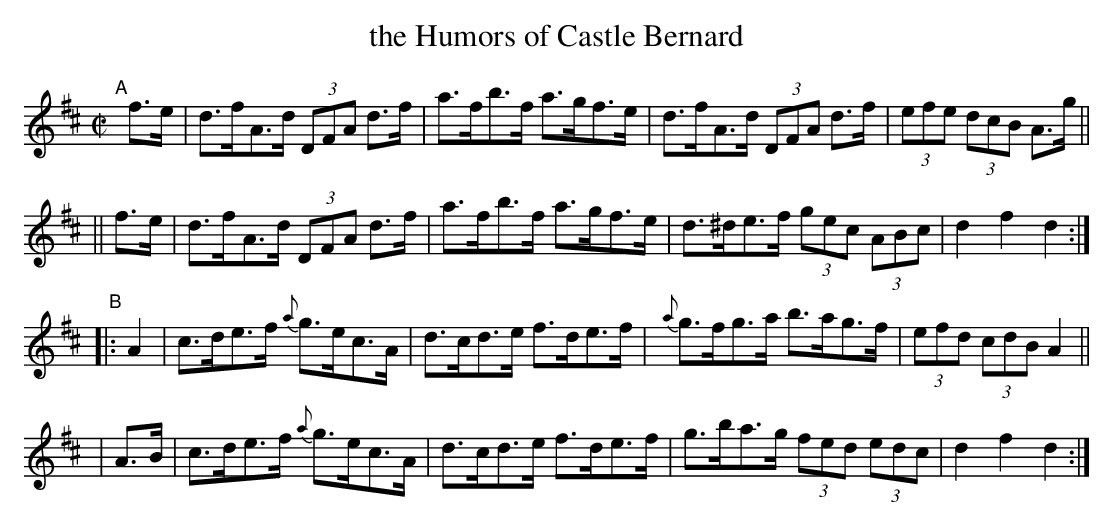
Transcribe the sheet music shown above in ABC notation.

X:1
T: the Humors of Castle Bernard
M: C|
L: 1/8
K: D
"^A"\
[|]f>e | d>fA>d (3DFA d>f | a>fb>f a>gf>e | d>fA>d  (3DFA   d>f | (3efe (3dcB A>g ||
|| f>e | d>fA>d (3DFA d>f | a>fb>f a>gf>e | d>^de>f (3gec (3ABc | d2f2    d2     :|
"^B"
|: A2 | c>de>f {a}g>ec>A | d>cd>e f>de>f | {a}g>fg>a    b>ag>f | (3efd (3cdB A2 ||
| A>B | c>de>f {a}g>ec>A | d>cd>e f>de>f | g>ba>g  (3fed (3edc | d2f2    d2     :|
